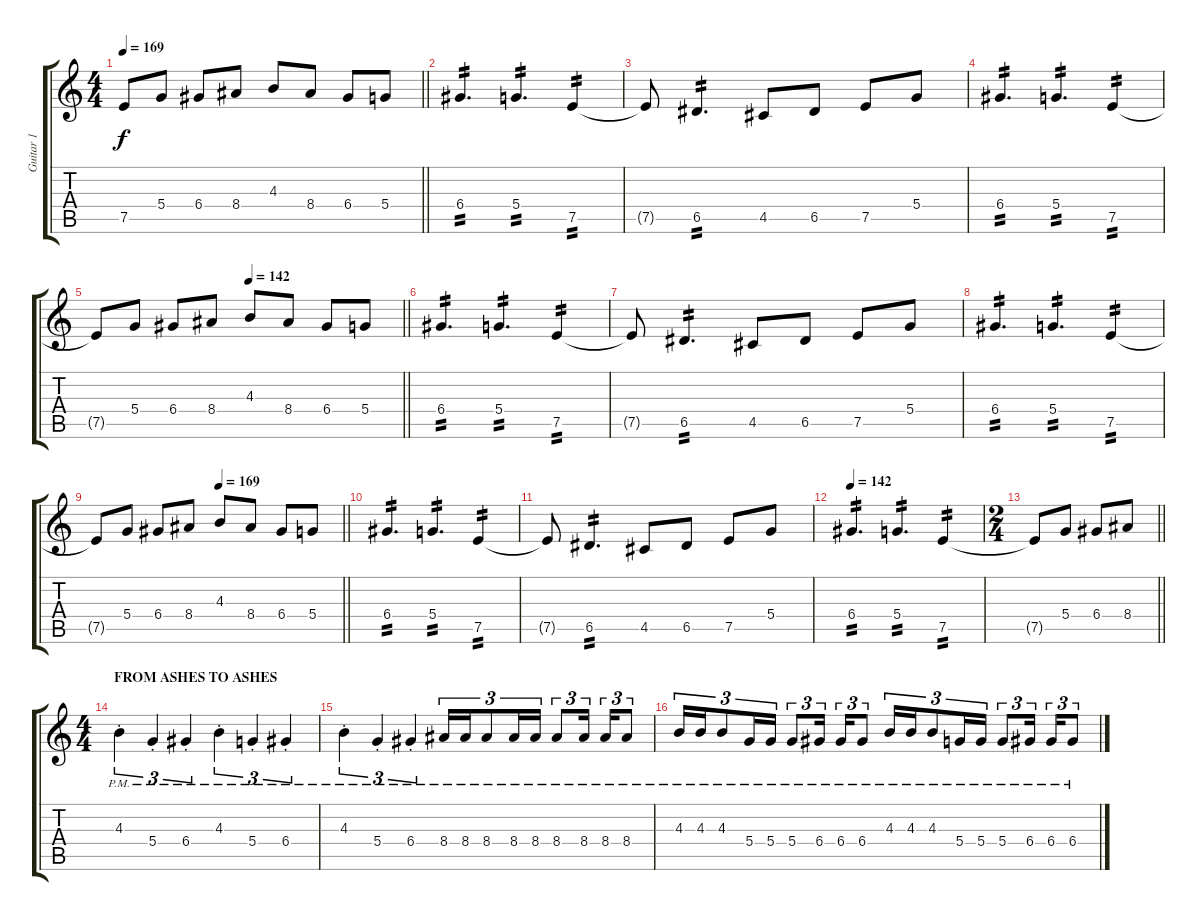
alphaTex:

\track ("Guitar 1" "Guitar 1") {instrument distortionguitar}
\staff {score tabs}
\tuning (E4 B3 G3 D3 A2 D2) {hide}
\ts (4 4)
\tempo 169
\clef g2
\barLineRight lightlight
\ks c
7.5{t}.8{dy f} 5.4.8 6.4.8 8.4.8 4.3.8 8.4.8 6.4.8 5.4.8 |
6.4.4{d tp 2} 5.4.4{d tp 2} 7.5.4{tp 2} |
7.5{t}.8 6.5.4{d tp 2} 4.5.8 6.5.8 7.5.8 5.4.8 |
6.4.4{d tp 2} 5.4.4{d tp 2} 7.5.4{tp 2} |
\tempo (142 0.5)
\barLineRight lightlight
7.5{t}.8 5.4.8 6.4.8 8.4.8 4.3.8 8.4.8 6.4.8 5.4.8 |
6.4.4{d tp 2} 5.4.4{d tp 2} 7.5.4{tp 2} |
7.5{t}.8 6.5.4{d tp 2} 4.5.8 6.5.8 7.5.8 5.4.8 |
6.4.4{d tp 2} 5.4.4{d tp 2} 7.5.4{tp 2} |
\tempo (169 0.5)
\barLineRight lightlight
7.5{t}.8 5.4.8 6.4.8 8.4.8 4.3.8 8.4.8 6.4.8 5.4.8 |
6.4.4{d tp 2} 5.4.4{d tp 2} 7.5.4{tp 2} |
7.5{t}.8 6.5.4{d tp 2} 4.5.8 6.5.8 7.5.8 5.4.8 |
\tempo 142
6.4.4{d tp 2} 5.4.4{d tp 2} 7.5.4{tp 2} |
\ts (2 4)
\barLineRight lightlight
7.5{t}.8 5.4.8 6.4.8 8.4.8 |
\ts (4 4)
\section ("" "FROM ASHES TO ASHES")
4.3{pm st}.4{tu (3 2)} 5.4{pm st}.4{tu (3 2)} 6.4{pm st}.4{tu (3 2)} 4.3{pm st}.4{tu (3 2)} 5.4{pm st}.4{tu (3 2)} 6.4{pm st}.4{tu (3 2)} |
4.3{pm st}.4{tu (3 2)} 5.4{pm st}.4{tu (3 2)} 6.4{pm st}.4{tu (3 2)} 8.4{pm}.16{tu (3 2)} 8.4{pm}.16{tu (3 2)} 8.4{pm}.8{tu (3 2)} 8.4{pm}.16{tu (3 2)} 8.4{pm}.16{tu (3 2)} 8.4{pm}.8{tu (3 2)} 8.4{pm}.16{tu (3 2) beam splitsecondary} 8.4{pm}.16{tu (3 2)} 8.4{pm}.8{tu (3 2)} |
4.3{pm}.16{tu (3 2)} 4.3{pm}.16{tu (3 2)} 4.3{pm}.8{tu (3 2)} 5.4{pm}.16{tu (3 2)} 5.4{pm}.16{tu (3 2)} 5.4{pm}.8{tu (3 2)} 6.4{pm}.16{tu (3 2) beam splitsecondary} 6.4{pm}.16{tu (3 2)} 6.4{pm}.8{tu (3 2)} 4.3{pm}.16{tu (3 2)} 4.3{pm}.16{tu (3 2)} 4.3{pm}.8{tu (3 2)} 5.4{pm}.16{tu (3 2)} 5.4{pm}.16{tu (3 2)} 5.4{pm}.8{tu (3 2)} 6.4{pm}.16{tu (3 2) beam splitsecondary} 6.4{pm}.16{tu (3 2)} 6.4{pm}.8{tu (3 2)}
